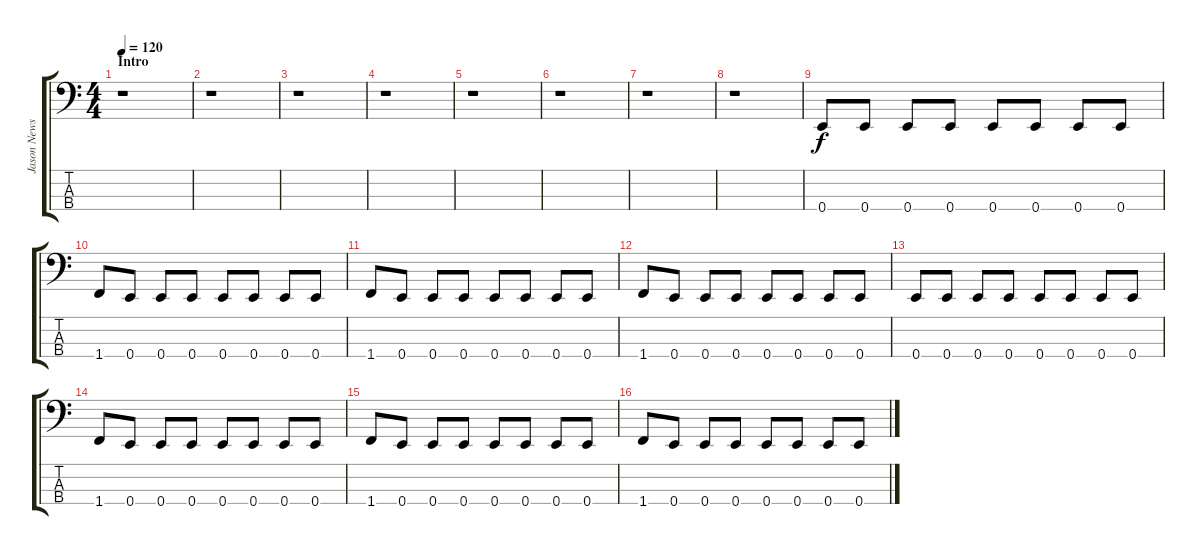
\track ("Jason Newsted" "Jason News") {instrument electricbassfinger}
\staff {score tabs}
\tuning (G2 D2 A1 E1) {hide}
\ts (4 4)
\section ("" "Intro")
\tempo 120
\clef f4
\ks c
r.1{dy f instrument electricbassfinger} |
r.1 |
r.1 |
r.1 |
r.1 |
r.1 |
r.1 |
r.1 |
0.4.8 0.4.8 0.4.8 0.4.8 0.4.8 0.4.8 0.4.8 0.4.8 |
1.4.8 0.4.8 0.4.8 0.4.8 0.4.8 0.4.8 0.4.8 0.4.8 |
1.4.8 0.4.8 0.4.8 0.4.8 0.4.8 0.4.8 0.4.8 0.4.8 |
1.4.8 0.4.8 0.4.8 0.4.8 0.4.8 0.4.8 0.4.8 0.4.8 |
0.4.8 0.4.8 0.4.8 0.4.8 0.4.8 0.4.8 0.4.8 0.4.8 |
1.4.8 0.4.8 0.4.8 0.4.8 0.4.8 0.4.8 0.4.8 0.4.8 |
1.4.8 0.4.8 0.4.8 0.4.8 0.4.8 0.4.8 0.4.8 0.4.8 |
1.4.8 0.4.8 0.4.8 0.4.8 0.4.8 0.4.8 0.4.8 0.4.8
